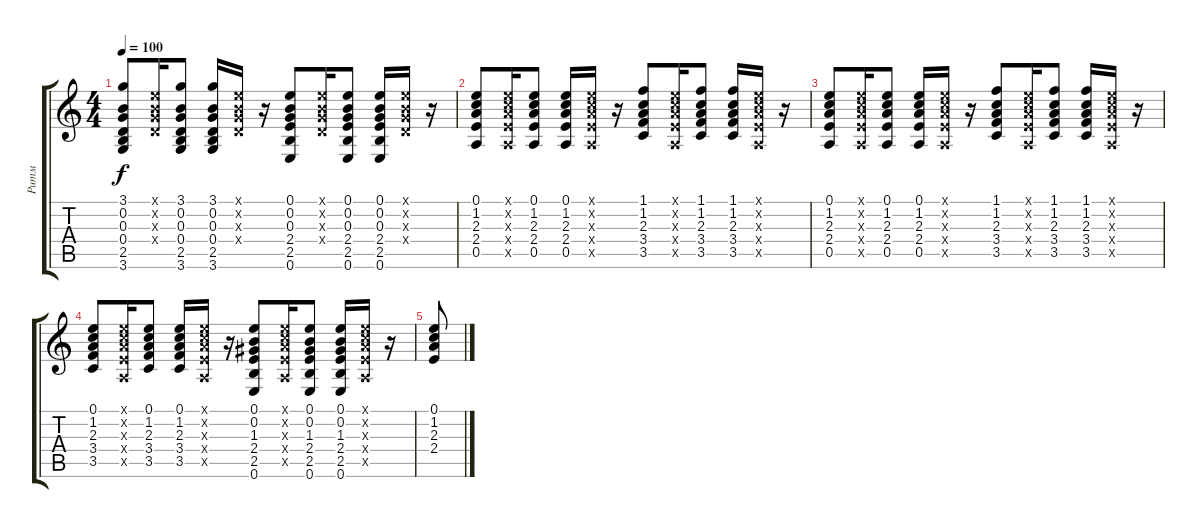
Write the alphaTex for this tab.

\track ("Ритм" "Ритм") {instrument acousticguitarsteel}
\staff {score tabs}
\tuning (E4 B3 G3 D3 A2 E2) {hide}
\ts (4 4)
\tempo 100
\clef g2
\ks c
(3.1 0.2 0.3 0.4 2.5 3.6).8{dy f} (0.1{x} 0.2{x} 0.3{x} 0.4{x}).16 (3.1 0.2 0.3 0.4 2.5 3.6).8 (3.1 0.2 0.3 0.4 2.5 3.6).16 (0.1{x} 0.2{x} 0.3{x} 0.4{x}).16 r.16 (0.1 0.2 0.3 2.4 2.5 0.6).8 (0.1{x} 0.2{x} 0.3{x} 0.4{x}).16 (0.1 0.2 0.3 2.4 2.5 0.6).8 (0.1 0.2 0.3 2.4 2.5 0.6).16 (0.1{x} 0.2{x} 0.3{x} 0.4{x}).16 r.16 |
(0.1 1.2 2.3 2.4 0.5).8 (0.1{x} 1.2{x} 2.3{x} 2.4{x} 0.5{x}).16 (0.1 1.2 2.3 2.4 0.5).8 (0.1 1.2 2.3 2.4 0.5).16 (0.1{x} 1.2{x} 2.3{x} 2.4{x} 0.5{x}).16 r.16 (1.1 1.2 2.3 3.4 3.5).8 (0.1{x} 1.2{x} 2.3{x} 2.4{x} 0.5{x}).16 (1.1 1.2 2.3 3.4 3.5).8 (1.1 1.2 2.3 3.4 3.5).16 (0.1{x} 1.2{x} 2.3{x} 2.4{x} 0.5{x}).16 r.16 |
(0.1 1.2 2.3 2.4 0.5).8 (0.1{x} 1.2{x} 2.3{x} 2.4{x} 0.5{x}).16 (0.1 1.2 2.3 2.4 0.5).8 (0.1 1.2 2.3 2.4 0.5).16 (0.1{x} 1.2{x} 2.3{x} 2.4{x} 0.5{x}).16 r.16 (1.1 1.2 2.3 3.4 3.5).8 (0.1{x} 1.2{x} 2.3{x} 2.4{x} 0.5{x}).16 (1.1 1.2 2.3 3.4 3.5).8 (1.1 1.2 2.3 3.4 3.5).16 (0.1{x} 1.2{x} 2.3{x} 2.4{x} 0.5{x}).16 r.16 |
(0.1 1.2 2.3 3.4 3.5).8 (0.1{x} 1.2{x} 2.3{x} 2.4{x} 0.5{x}).16 (0.1 1.2 2.3 3.4 3.5).8 (0.1 1.2 2.3 3.4 3.5).16 (0.1{x} 1.2{x} 2.3{x} 2.4{x} 0.5{x}).16 r.16 (0.1 0.2 1.3 2.4 2.5 0.6).8 (0.1{x} 1.2{x} 2.3{x} 2.4{x} 0.5{x}).16 (0.1 0.2 1.3 2.4 2.5 0.6).8 (0.1 0.2 1.3 2.4 2.5 0.6).16 (0.1{x} 1.2{x} 2.3{x} 2.4{x} 0.5{x}).16 r.16 |
(0.1 1.2 2.3 2.4).8
